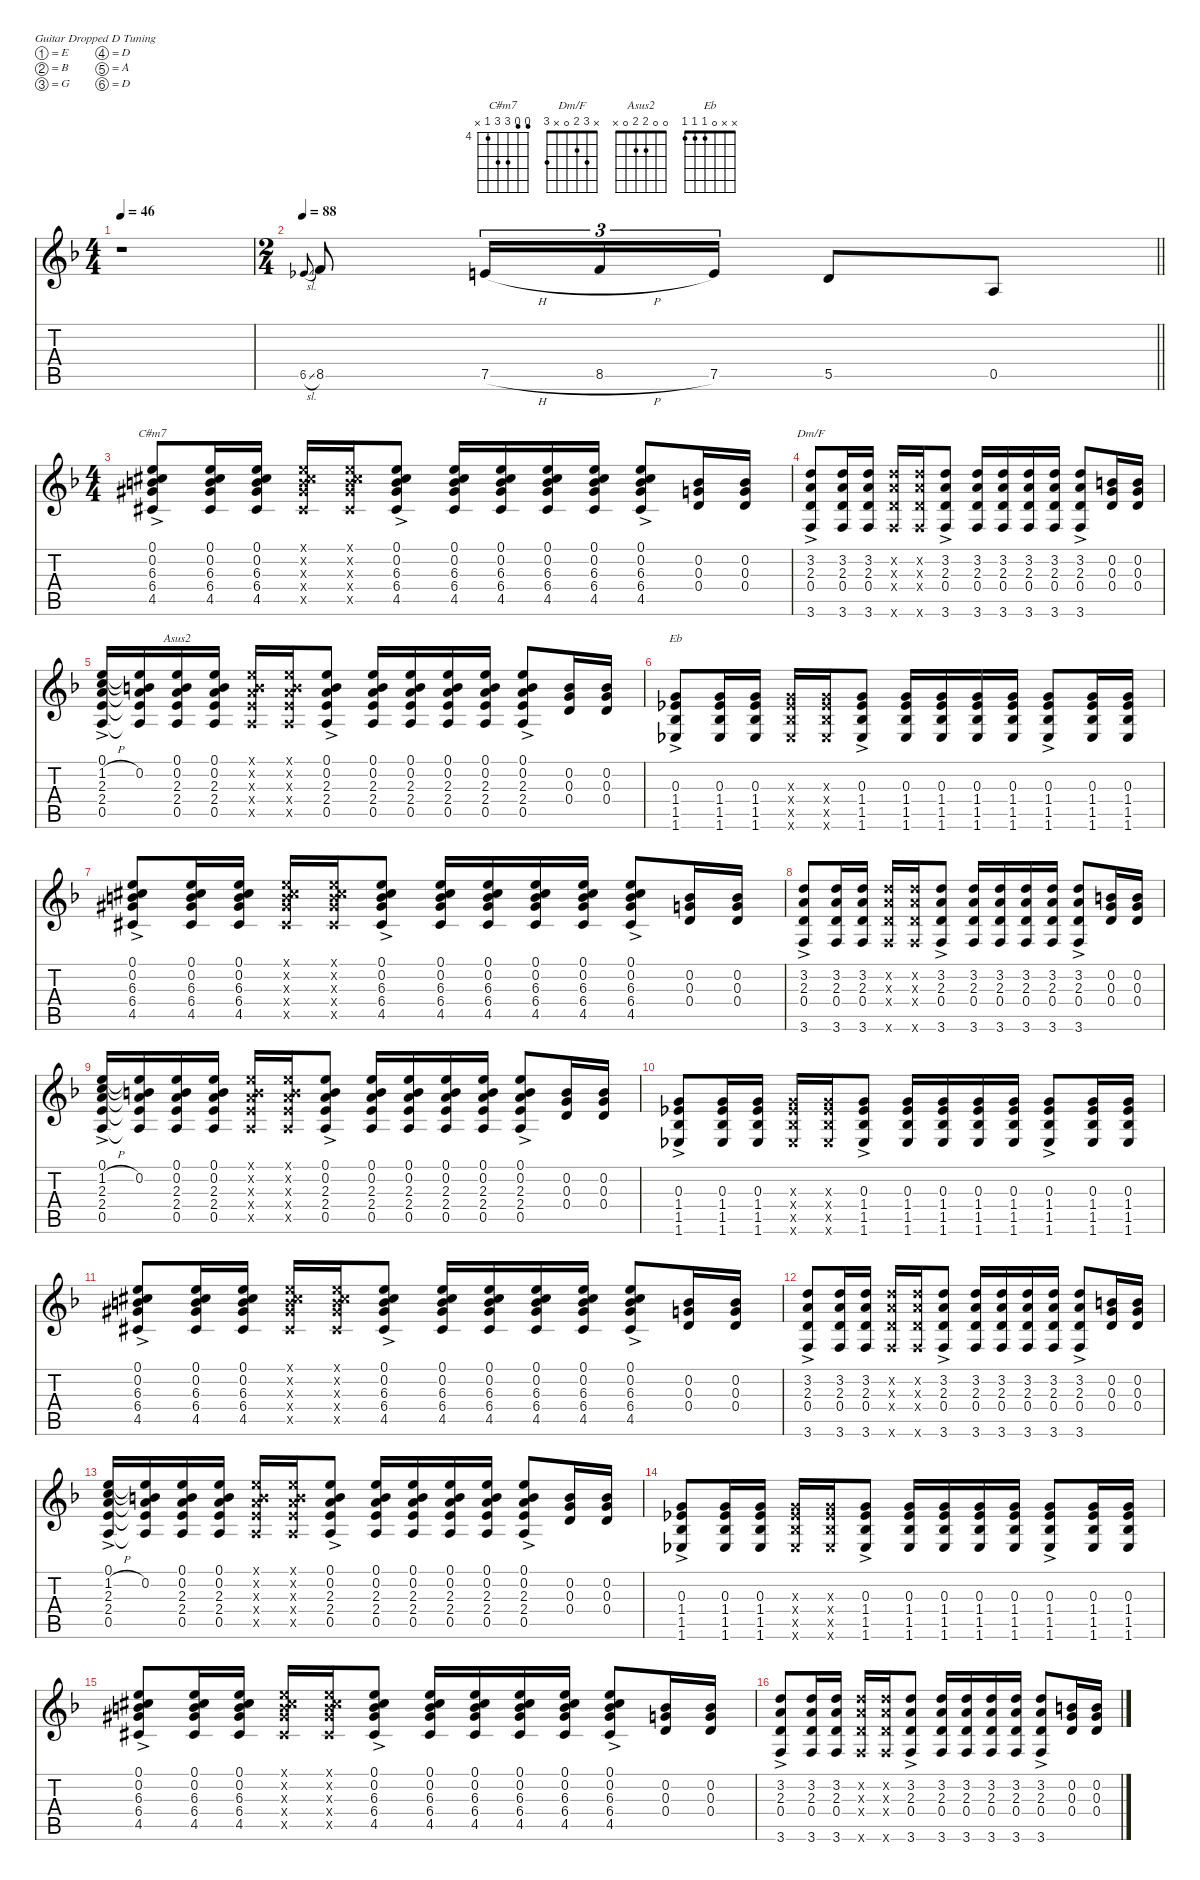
\defaultSystemsLayout 4
\hideDynamics
\bracketExtendMode nobrackets
\singleTrackTrackNamePolicy hidden
\multiTrackTrackNamePolicy hidden
\otherSystemsTrackNameOrientation horizontal
\track ("Guitar 1" "Guitar 1") {defaultSystemsLayout 4 instrument distortionguitar}
\staff {score tabs}
\tuning (E4 B3 G3 D3 A2 D2)
\chord ("C#m7" 3 3 6 6 4 x) {firstfret 4 showfingering false}
\chord ("Dm/F" x 3 2 0 x 3) {showfingering false}
\chord ("Asus2" 0 0 2 2 0 x) {showfingering false}
\chord ("Eb" x x 0 1 1 1) {showfingering false}
\ts (4 4)
\beaming (8 2 2 2 2)
\tempo 46
\clef g2
\ks dminor
r.1{dy mf instrument distortionguitar beam Down} |
\ts (2 4)
\beaming (8 2 2 2 2)
\tempo 88
\barLineRight lightlight
6.5{sl acc b}.8{gr onbeat beam Up} 8.5{acc forcenatural}.8{dy f beam Up} 7.5{h acc forcenatural}.16{tu (3 2) beam Up} 8.5{h acc forcenatural}.16{tu (3 2) beam Up} 7.5{acc forcenatural}.16{tu (3 2) beam Up} 5.5{acc forcenatural}.8{beam Up} 0.5{acc forcenatural}.8{beam Up} |
\ts (4 4)
\beaming (8 2 2 2 2)
\tempo (89 hide)
(0.1{ac acc forcenatural} 0.2{ac acc forcenatural} 6.3{ac acc #} 6.4{ac acc #} 4.5{ac acc #}).8{ch "C#m7" dy mp beam Up} (0.1{acc forcenatural} 0.2{acc forcenatural} 6.3{acc #} 6.4{acc #} 4.5{acc #}).16{dy mf beam Up} (0.1{acc forcenatural} 0.2{acc forcenatural} 6.3{acc #} 6.4{acc #} 4.5{acc #}).16{beam Up} (0.1{x acc forcenatural} 0.2{x acc forcenatural} 6.3{x acc #} 6.4{x acc #} 4.5{x acc #}).16{beam Up} (0.1{x acc forcenatural} 0.2{x acc forcenatural} 6.3{x acc #} 6.4{x acc #} 4.5{x acc #}).16{beam Up} (0.1{ac acc forcenatural} 0.2{ac acc forcenatural} 6.3{ac acc #} 6.4{ac acc #} 4.5{ac acc #}).8{beam Up} (0.1{acc forcenatural} 0.2{acc forcenatural} 6.3{acc #} 6.4{acc #} 4.5{acc #}).16{beam Up} (0.1{acc forcenatural} 0.2{acc forcenatural} 6.3{acc #} 6.4{acc #} 4.5{acc #}).16{beam Up} (0.1{acc forcenatural} 0.2{acc forcenatural} 6.3{acc #} 6.4{acc #} 4.5{acc #}).16{beam Up} (0.1{acc forcenatural} 0.2{acc forcenatural} 6.3{acc #} 6.4{acc #} 4.5{acc #}).16{beam Up} (0.1{ac acc forcenatural} 0.2{ac acc forcenatural} 6.3{ac acc #} 6.4{ac acc #} 4.5{ac acc #}).8{beam Up} (0.2{acc forcenatural} 0.3{acc forcenatural} 0.4{acc forcenatural}).16{beam Up} (0.2{acc forcenatural} 0.3{acc forcenatural} 0.4{acc forcenatural}).16{beam Up} |
\tempo (88 hide)
(3.2{ac acc forcenatural} 2.3{ac acc forcenatural} 0.4{ac acc forcenatural} 3.6{ac acc forcenatural}).8{ch "Dm/F" dy ff beam Up} (3.2{acc forcenatural} 2.3{acc forcenatural} 0.4{acc forcenatural} 3.6{acc forcenatural}).16{beam Up} (3.2{acc forcenatural} 2.3{acc forcenatural} 0.4{acc forcenatural} 3.6{acc forcenatural}).16{beam Up} (3.2{x acc forcenatural} 2.3{x acc forcenatural} 0.4{x acc forcenatural} 3.6{x acc forcenatural}).16{beam Up} (3.2{x acc forcenatural} 2.3{x acc forcenatural} 0.4{x acc forcenatural} 3.6{x acc forcenatural}).16{beam Up} (3.2{ac acc forcenatural} 2.3{ac acc forcenatural} 0.4{ac acc forcenatural} 3.6{ac acc forcenatural}).8{beam Up} (3.2{acc forcenatural} 2.3{acc forcenatural} 0.4{acc forcenatural} 3.6{acc forcenatural}).16{beam Up} (3.2{acc forcenatural} 2.3{acc forcenatural} 0.4{acc forcenatural} 3.6{acc forcenatural}).16{beam Up} (3.2{acc forcenatural} 2.3{acc forcenatural} 0.4{acc forcenatural} 3.6{acc forcenatural}).16{beam Up} (3.2{acc forcenatural} 2.3{acc forcenatural} 0.4{acc forcenatural} 3.6{acc forcenatural}).16{beam Up} (3.2{ac acc forcenatural} 2.3{ac acc forcenatural} 0.4{ac acc forcenatural} 3.6{ac acc forcenatural}).8{beam Up} (0.2{acc forcenatural} 0.3{acc forcenatural} 0.4{acc forcenatural}).16{beam Up} (0.2{acc forcenatural} 0.3{acc forcenatural} 0.4{acc forcenatural}).16{beam Up} |
\tempo (89 hide)
(0.1{ac acc forcenatural} 1.2{h ac acc forcenatural} 2.3{ac acc forcenatural} 2.4{ac acc forcenatural} 0.5{ac acc forcenatural}).16{beam Up} (0.1{t acc forcenatural} 0.2{acc forcenatural} 2.3{t acc forcenatural} 2.4{t acc forcenatural} 0.5{t acc forcenatural}).16{beam Up} (0.1{acc forcenatural} 0.2{acc forcenatural} 2.3{acc forcenatural} 2.4{acc forcenatural} 0.5{acc forcenatural}).16{ch "Asus2" beam Up} (0.1{acc forcenatural} 0.2{acc forcenatural} 2.3{acc forcenatural} 2.4{acc forcenatural} 0.5{acc forcenatural}).16{beam Up} (0.1{x acc forcenatural} 0.2{x acc forcenatural} 2.3{x acc forcenatural} 2.4{x acc forcenatural} 0.5{x acc forcenatural}).16{beam Up} (0.1{x acc forcenatural} 0.2{x acc forcenatural} 2.3{x acc forcenatural} 2.4{x acc forcenatural} 0.5{x acc forcenatural}).16{beam Up} (0.1{ac acc forcenatural} 0.2{ac acc forcenatural} 2.3{ac acc forcenatural} 2.4{ac acc forcenatural} 0.5{ac acc forcenatural}).8{beam Up} (0.1{acc forcenatural} 0.2{acc forcenatural} 2.3{acc forcenatural} 2.4{acc forcenatural} 0.5{acc forcenatural}).16{beam Up} (0.1{acc forcenatural} 0.2{acc forcenatural} 2.3{acc forcenatural} 2.4{acc forcenatural} 0.5{acc forcenatural}).16{beam Up} (0.1{acc forcenatural} 0.2{acc forcenatural} 2.3{acc forcenatural} 2.4{acc forcenatural} 0.5{acc forcenatural}).16{beam Up} (0.1{acc forcenatural} 0.2{acc forcenatural} 2.3{acc forcenatural} 2.4{acc forcenatural} 0.5{acc forcenatural}).16{beam Up} (0.1{ac acc forcenatural} 0.2{ac acc forcenatural} 2.3{ac acc forcenatural} 2.4{ac acc forcenatural} 0.5{ac acc forcenatural}).8{beam Up} (0.2{acc forcenatural} 0.3{acc forcenatural} 0.4{acc forcenatural}).16{beam Up} (0.2{acc forcenatural} 0.3{acc forcenatural} 0.4{acc forcenatural}).16{beam Up} |
\tempo (88 hide)
(0.3{ac acc forcenatural} 1.4{ac acc b} 1.5{ac acc b} 1.6{ac acc b}).8{ch "Eb" beam Up} (0.3{acc forcenatural} 1.4{acc b} 1.5{acc b} 1.6{acc b}).16{beam Up} (0.3{acc forcenatural} 1.4{acc b} 1.5{acc b} 1.6{acc b}).16{beam Up} (0.3{x acc forcenatural} 1.4{x acc b} 1.5{x acc b} 1.6{x acc b}).16{beam Up} (0.3{x acc forcenatural} 1.4{x acc b} 1.5{x acc b} 1.6{x acc b}).16{beam Up} (0.3{ac acc forcenatural} 1.4{ac acc b} 1.5{ac acc b} 1.6{ac acc b}).8{beam Up} (0.3{acc forcenatural} 1.4{acc b} 1.5{acc b} 1.6{acc b}).16{beam Up} (0.3{acc forcenatural} 1.4{acc b} 1.5{acc b} 1.6{acc b}).16{beam Up} (0.3{acc forcenatural} 1.4{acc b} 1.5{acc b} 1.6{acc b}).16{beam Up} (0.3{acc forcenatural} 1.4{acc b} 1.5{acc b} 1.6{acc b}).16{beam Up} (0.3{ac acc forcenatural} 1.4{ac acc b} 1.5{ac acc b} 1.6{ac acc b}).8{beam Up} (0.3{acc forcenatural} 1.4{acc b} 1.5{acc b} 1.6{acc b}).16{beam Up} (0.3{acc forcenatural} 1.4{acc b} 1.5{acc b} 1.6{acc b}).16{beam Up} |
\tempo (89 hide)
(0.1{ac acc forcenatural} 0.2{ac acc forcenatural} 6.3{ac acc #} 6.4{ac acc #} 4.5{ac acc #}).8{dy mp beam Up} (0.1{acc forcenatural} 0.2{acc forcenatural} 6.3{acc #} 6.4{acc #} 4.5{acc #}).16{dy mf beam Up} (0.1{acc forcenatural} 0.2{acc forcenatural} 6.3{acc #} 6.4{acc #} 4.5{acc #}).16{beam Up} (0.1{x acc forcenatural} 0.2{x acc forcenatural} 6.3{x acc #} 6.4{x acc #} 4.5{x acc #}).16{beam Up} (0.1{x acc forcenatural} 0.2{x acc forcenatural} 6.3{x acc #} 6.4{x acc #} 4.5{x acc #}).16{beam Up} (0.1{ac acc forcenatural} 0.2{ac acc forcenatural} 6.3{ac acc #} 6.4{ac acc #} 4.5{ac acc #}).8{beam Up} (0.1{acc forcenatural} 0.2{acc forcenatural} 6.3{acc #} 6.4{acc #} 4.5{acc #}).16{beam Up} (0.1{acc forcenatural} 0.2{acc forcenatural} 6.3{acc #} 6.4{acc #} 4.5{acc #}).16{beam Up} (0.1{acc forcenatural} 0.2{acc forcenatural} 6.3{acc #} 6.4{acc #} 4.5{acc #}).16{beam Up} (0.1{acc forcenatural} 0.2{acc forcenatural} 6.3{acc #} 6.4{acc #} 4.5{acc #}).16{beam Up} (0.1{ac acc forcenatural} 0.2{ac acc forcenatural} 6.3{ac acc #} 6.4{ac acc #} 4.5{ac acc #}).8{beam Up} (0.2{acc forcenatural} 0.3{acc forcenatural} 0.4{acc forcenatural}).16{beam Up} (0.2{acc forcenatural} 0.3{acc forcenatural} 0.4{acc forcenatural}).16{beam Up} |
\tempo (88 hide)
\tempo (89 0.992064 hide)
(3.2{ac acc forcenatural} 2.3{ac acc forcenatural} 0.4{ac acc forcenatural} 3.6{ac acc forcenatural}).8{dy ff beam Up} (3.2{acc forcenatural} 2.3{acc forcenatural} 0.4{acc forcenatural} 3.6{acc forcenatural}).16{beam Up} (3.2{acc forcenatural} 2.3{acc forcenatural} 0.4{acc forcenatural} 3.6{acc forcenatural}).16{beam Up} (3.2{x acc forcenatural} 2.3{x acc forcenatural} 0.4{x acc forcenatural} 3.6{x acc forcenatural}).16{beam Up} (3.2{x acc forcenatural} 2.3{x acc forcenatural} 0.4{x acc forcenatural} 3.6{x acc forcenatural}).16{beam Up} (3.2{ac acc forcenatural} 2.3{ac acc forcenatural} 0.4{ac acc forcenatural} 3.6{ac acc forcenatural}).8{beam Up} (3.2{acc forcenatural} 2.3{acc forcenatural} 0.4{acc forcenatural} 3.6{acc forcenatural}).16{beam Up} (3.2{acc forcenatural} 2.3{acc forcenatural} 0.4{acc forcenatural} 3.6{acc forcenatural}).16{beam Up} (3.2{acc forcenatural} 2.3{acc forcenatural} 0.4{acc forcenatural} 3.6{acc forcenatural}).16{beam Up} (3.2{acc forcenatural} 2.3{acc forcenatural} 0.4{acc forcenatural} 3.6{acc forcenatural}).16{beam Up} (3.2{ac acc forcenatural} 2.3{ac acc forcenatural} 0.4{ac acc forcenatural} 3.6{ac acc forcenatural}).8{beam Up} (0.2{acc forcenatural} 0.3{acc forcenatural} 0.4{acc forcenatural}).16{beam Up} (0.2{acc forcenatural} 0.3{acc forcenatural} 0.4{acc forcenatural}).16{beam Up} |
(0.1{ac acc forcenatural} 1.2{h ac acc forcenatural} 2.3{ac acc forcenatural} 2.4{ac acc forcenatural} 0.5{ac acc forcenatural}).16{beam Up} (0.1{t acc forcenatural} 0.2{acc forcenatural} 2.3{t acc forcenatural} 2.4{t acc forcenatural} 0.5{t acc forcenatural}).16{beam Up} (0.1{acc forcenatural} 0.2{acc forcenatural} 2.3{acc forcenatural} 2.4{acc forcenatural} 0.5{acc forcenatural}).16{beam Up} (0.1{acc forcenatural} 0.2{acc forcenatural} 2.3{acc forcenatural} 2.4{acc forcenatural} 0.5{acc forcenatural}).16{beam Up} (0.1{x acc forcenatural} 0.2{x acc forcenatural} 2.3{x acc forcenatural} 2.4{x acc forcenatural} 0.5{x acc forcenatural}).16{beam Up} (0.1{x acc forcenatural} 0.2{x acc forcenatural} 2.3{x acc forcenatural} 2.4{x acc forcenatural} 0.5{x acc forcenatural}).16{beam Up} (0.1{ac acc forcenatural} 0.2{ac acc forcenatural} 2.3{ac acc forcenatural} 2.4{ac acc forcenatural} 0.5{ac acc forcenatural}).8{beam Up} (0.1{acc forcenatural} 0.2{acc forcenatural} 2.3{acc forcenatural} 2.4{acc forcenatural} 0.5{acc forcenatural}).16{beam Up} (0.1{acc forcenatural} 0.2{acc forcenatural} 2.3{acc forcenatural} 2.4{acc forcenatural} 0.5{acc forcenatural}).16{beam Up} (0.1{acc forcenatural} 0.2{acc forcenatural} 2.3{acc forcenatural} 2.4{acc forcenatural} 0.5{acc forcenatural}).16{beam Up} (0.1{acc forcenatural} 0.2{acc forcenatural} 2.3{acc forcenatural} 2.4{acc forcenatural} 0.5{acc forcenatural}).16{beam Up} (0.1{ac acc forcenatural} 0.2{ac acc forcenatural} 2.3{ac acc forcenatural} 2.4{ac acc forcenatural} 0.5{ac acc forcenatural}).8{beam Up} (0.2{acc forcenatural} 0.3{acc forcenatural} 0.4{acc forcenatural}).16{beam Up} (0.2{acc forcenatural} 0.3{acc forcenatural} 0.4{acc forcenatural}).16{beam Up} |
\tempo (88 hide)
\tempo (89 0.984127 hide)
(0.3{ac acc forcenatural} 1.4{ac acc b} 1.5{ac acc b} 1.6{ac acc b}).8{beam Up} (0.3{acc forcenatural} 1.4{acc b} 1.5{acc b} 1.6{acc b}).16{beam Up} (0.3{acc forcenatural} 1.4{acc b} 1.5{acc b} 1.6{acc b}).16{beam Up} (0.3{x acc forcenatural} 1.4{x acc b} 1.5{x acc b} 1.6{x acc b}).16{beam Up} (0.3{x acc forcenatural} 1.4{x acc b} 1.5{x acc b} 1.6{x acc b}).16{beam Up} (0.3{ac acc forcenatural} 1.4{ac acc b} 1.5{ac acc b} 1.6{ac acc b}).8{beam Up} (0.3{acc forcenatural} 1.4{acc b} 1.5{acc b} 1.6{acc b}).16{beam Up} (0.3{acc forcenatural} 1.4{acc b} 1.5{acc b} 1.6{acc b}).16{beam Up} (0.3{acc forcenatural} 1.4{acc b} 1.5{acc b} 1.6{acc b}).16{beam Up} (0.3{acc forcenatural} 1.4{acc b} 1.5{acc b} 1.6{acc b}).16{beam Up} (0.3{ac acc forcenatural} 1.4{ac acc b} 1.5{ac acc b} 1.6{ac acc b}).8{beam Up} (0.3{acc forcenatural} 1.4{acc b} 1.5{acc b} 1.6{acc b}).16{beam Up} (0.3{acc forcenatural} 1.4{acc b} 1.5{acc b} 1.6{acc b}).16{beam Up} |
(0.1{ac acc forcenatural} 0.2{ac acc forcenatural} 6.3{ac acc #} 6.4{ac acc #} 4.5{ac acc #}).8{dy mp beam Up} (0.1{acc forcenatural} 0.2{acc forcenatural} 6.3{acc #} 6.4{acc #} 4.5{acc #}).16{dy mf beam Up} (0.1{acc forcenatural} 0.2{acc forcenatural} 6.3{acc #} 6.4{acc #} 4.5{acc #}).16{beam Up} (0.1{x acc forcenatural} 0.2{x acc forcenatural} 6.3{x acc #} 6.4{x acc #} 4.5{x acc #}).16{beam Up} (0.1{x acc forcenatural} 0.2{x acc forcenatural} 6.3{x acc #} 6.4{x acc #} 4.5{x acc #}).16{beam Up} (0.1{ac acc forcenatural} 0.2{ac acc forcenatural} 6.3{ac acc #} 6.4{ac acc #} 4.5{ac acc #}).8{beam Up} (0.1{acc forcenatural} 0.2{acc forcenatural} 6.3{acc #} 6.4{acc #} 4.5{acc #}).16{beam Up} (0.1{acc forcenatural} 0.2{acc forcenatural} 6.3{acc #} 6.4{acc #} 4.5{acc #}).16{beam Up} (0.1{acc forcenatural} 0.2{acc forcenatural} 6.3{acc #} 6.4{acc #} 4.5{acc #}).16{beam Up} (0.1{acc forcenatural} 0.2{acc forcenatural} 6.3{acc #} 6.4{acc #} 4.5{acc #}).16{beam Up} (0.1{ac acc forcenatural} 0.2{ac acc forcenatural} 6.3{ac acc #} 6.4{ac acc #} 4.5{ac acc #}).8{beam Up} (0.2{acc forcenatural} 0.3{acc forcenatural} 0.4{acc forcenatural}).16{beam Up} (0.2{acc forcenatural} 0.3{acc forcenatural} 0.4{acc forcenatural}).16{beam Up} |
\tempo (88 hide)
(3.2{ac acc forcenatural} 2.3{ac acc forcenatural} 0.4{ac acc forcenatural} 3.6{ac acc forcenatural}).8{dy ff beam Up} (3.2{acc forcenatural} 2.3{acc forcenatural} 0.4{acc forcenatural} 3.6{acc forcenatural}).16{beam Up} (3.2{acc forcenatural} 2.3{acc forcenatural} 0.4{acc forcenatural} 3.6{acc forcenatural}).16{beam Up} (3.2{x acc forcenatural} 2.3{x acc forcenatural} 0.4{x acc forcenatural} 3.6{x acc forcenatural}).16{beam Up} (3.2{x acc forcenatural} 2.3{x acc forcenatural} 0.4{x acc forcenatural} 3.6{x acc forcenatural}).16{beam Up} (3.2{ac acc forcenatural} 2.3{ac acc forcenatural} 0.4{ac acc forcenatural} 3.6{ac acc forcenatural}).8{beam Up} (3.2{acc forcenatural} 2.3{acc forcenatural} 0.4{acc forcenatural} 3.6{acc forcenatural}).16{beam Up} (3.2{acc forcenatural} 2.3{acc forcenatural} 0.4{acc forcenatural} 3.6{acc forcenatural}).16{beam Up} (3.2{acc forcenatural} 2.3{acc forcenatural} 0.4{acc forcenatural} 3.6{acc forcenatural}).16{beam Up} (3.2{acc forcenatural} 2.3{acc forcenatural} 0.4{acc forcenatural} 3.6{acc forcenatural}).16{beam Up} (3.2{ac acc forcenatural} 2.3{ac acc forcenatural} 0.4{ac acc forcenatural} 3.6{ac acc forcenatural}).8{beam Up} (0.2{acc forcenatural} 0.3{acc forcenatural} 0.4{acc forcenatural}).16{beam Up} (0.2{acc forcenatural} 0.3{acc forcenatural} 0.4{acc forcenatural}).16{beam Up} |
\tempo (89 hide)
(0.1{ac acc forcenatural} 1.2{h ac acc forcenatural} 2.3{ac acc forcenatural} 2.4{ac acc forcenatural} 0.5{ac acc forcenatural}).16{beam Up} (0.1{t acc forcenatural} 0.2{acc forcenatural} 2.3{t acc forcenatural} 2.4{t acc forcenatural} 0.5{t acc forcenatural}).16{beam Up} (0.1{acc forcenatural} 0.2{acc forcenatural} 2.3{acc forcenatural} 2.4{acc forcenatural} 0.5{acc forcenatural}).16{beam Up} (0.1{acc forcenatural} 0.2{acc forcenatural} 2.3{acc forcenatural} 2.4{acc forcenatural} 0.5{acc forcenatural}).16{beam Up} (0.1{x acc forcenatural} 0.2{x acc forcenatural} 2.3{x acc forcenatural} 2.4{x acc forcenatural} 0.5{x acc forcenatural}).16{beam Up} (0.1{x acc forcenatural} 0.2{x acc forcenatural} 2.3{x acc forcenatural} 2.4{x acc forcenatural} 0.5{x acc forcenatural}).16{beam Up} (0.1{ac acc forcenatural} 0.2{ac acc forcenatural} 2.3{ac acc forcenatural} 2.4{ac acc forcenatural} 0.5{ac acc forcenatural}).8{beam Up} (0.1{acc forcenatural} 0.2{acc forcenatural} 2.3{acc forcenatural} 2.4{acc forcenatural} 0.5{acc forcenatural}).16{beam Up} (0.1{acc forcenatural} 0.2{acc forcenatural} 2.3{acc forcenatural} 2.4{acc forcenatural} 0.5{acc forcenatural}).16{beam Up} (0.1{acc forcenatural} 0.2{acc forcenatural} 2.3{acc forcenatural} 2.4{acc forcenatural} 0.5{acc forcenatural}).16{beam Up} (0.1{acc forcenatural} 0.2{acc forcenatural} 2.3{acc forcenatural} 2.4{acc forcenatural} 0.5{acc forcenatural}).16{beam Up} (0.1{ac acc forcenatural} 0.2{ac acc forcenatural} 2.3{ac acc forcenatural} 2.4{ac acc forcenatural} 0.5{ac acc forcenatural}).8{beam Up} (0.2{acc forcenatural} 0.3{acc forcenatural} 0.4{acc forcenatural}).16{beam Up} (0.2{acc forcenatural} 0.3{acc forcenatural} 0.4{acc forcenatural}).16{beam Up} |
\tempo (88 hide)
(0.3{ac acc forcenatural} 1.4{ac acc b} 1.5{ac acc b} 1.6{ac acc b}).8{beam Up} (0.3{acc forcenatural} 1.4{acc b} 1.5{acc b} 1.6{acc b}).16{beam Up} (0.3{acc forcenatural} 1.4{acc b} 1.5{acc b} 1.6{acc b}).16{beam Up} (0.3{x acc forcenatural} 1.4{x acc b} 1.5{x acc b} 1.6{x acc b}).16{beam Up} (0.3{x acc forcenatural} 1.4{x acc b} 1.5{x acc b} 1.6{x acc b}).16{beam Up} (0.3{ac acc forcenatural} 1.4{ac acc b} 1.5{ac acc b} 1.6{ac acc b}).8{beam Up} (0.3{acc forcenatural} 1.4{acc b} 1.5{acc b} 1.6{acc b}).16{beam Up} (0.3{acc forcenatural} 1.4{acc b} 1.5{acc b} 1.6{acc b}).16{beam Up} (0.3{acc forcenatural} 1.4{acc b} 1.5{acc b} 1.6{acc b}).16{beam Up} (0.3{acc forcenatural} 1.4{acc b} 1.5{acc b} 1.6{acc b}).16{beam Up} (0.3{ac acc forcenatural} 1.4{ac acc b} 1.5{ac acc b} 1.6{ac acc b}).8{beam Up} (0.3{acc forcenatural} 1.4{acc b} 1.5{acc b} 1.6{acc b}).16{beam Up} (0.3{acc forcenatural} 1.4{acc b} 1.5{acc b} 1.6{acc b}).16{beam Up} |
\tempo (89 hide)
(0.1{ac acc forcenatural} 0.2{ac acc forcenatural} 6.3{ac acc #} 6.4{ac acc #} 4.5{ac acc #}).8{dy mp beam Up} (0.1{acc forcenatural} 0.2{acc forcenatural} 6.3{acc #} 6.4{acc #} 4.5{acc #}).16{dy mf beam Up} (0.1{acc forcenatural} 0.2{acc forcenatural} 6.3{acc #} 6.4{acc #} 4.5{acc #}).16{beam Up} (0.1{x acc forcenatural} 0.2{x acc forcenatural} 6.3{x acc #} 6.4{x acc #} 4.5{x acc #}).16{beam Up} (0.1{x acc forcenatural} 0.2{x acc forcenatural} 6.3{x acc #} 6.4{x acc #} 4.5{x acc #}).16{beam Up} (0.1{ac acc forcenatural} 0.2{ac acc forcenatural} 6.3{ac acc #} 6.4{ac acc #} 4.5{ac acc #}).8{beam Up} (0.1{acc forcenatural} 0.2{acc forcenatural} 6.3{acc #} 6.4{acc #} 4.5{acc #}).16{beam Up} (0.1{acc forcenatural} 0.2{acc forcenatural} 6.3{acc #} 6.4{acc #} 4.5{acc #}).16{beam Up} (0.1{acc forcenatural} 0.2{acc forcenatural} 6.3{acc #} 6.4{acc #} 4.5{acc #}).16{beam Up} (0.1{acc forcenatural} 0.2{acc forcenatural} 6.3{acc #} 6.4{acc #} 4.5{acc #}).16{beam Up} (0.1{ac acc forcenatural} 0.2{ac acc forcenatural} 6.3{ac acc #} 6.4{ac acc #} 4.5{ac acc #}).8{beam Up} (0.2{acc forcenatural} 0.3{acc forcenatural} 0.4{acc forcenatural}).16{beam Up} (0.2{acc forcenatural} 0.3{acc forcenatural} 0.4{acc forcenatural}).16{beam Up} |
\tempo (88 hide)
(3.2{ac acc forcenatural} 2.3{ac acc forcenatural} 0.4{ac acc forcenatural} 3.6{ac acc forcenatural}).8{dy ff beam Up} (3.2{acc forcenatural} 2.3{acc forcenatural} 0.4{acc forcenatural} 3.6{acc forcenatural}).16{beam Up} (3.2{acc forcenatural} 2.3{acc forcenatural} 0.4{acc forcenatural} 3.6{acc forcenatural}).16{beam Up} (3.2{x acc forcenatural} 2.3{x acc forcenatural} 0.4{x acc forcenatural} 3.6{x acc forcenatural}).16{beam Up} (3.2{x acc forcenatural} 2.3{x acc forcenatural} 0.4{x acc forcenatural} 3.6{x acc forcenatural}).16{beam Up} (3.2{ac acc forcenatural} 2.3{ac acc forcenatural} 0.4{ac acc forcenatural} 3.6{ac acc forcenatural}).8{beam Up} (3.2{acc forcenatural} 2.3{acc forcenatural} 0.4{acc forcenatural} 3.6{acc forcenatural}).16{beam Up} (3.2{acc forcenatural} 2.3{acc forcenatural} 0.4{acc forcenatural} 3.6{acc forcenatural}).16{beam Up} (3.2{acc forcenatural} 2.3{acc forcenatural} 0.4{acc forcenatural} 3.6{acc forcenatural}).16{beam Up} (3.2{acc forcenatural} 2.3{acc forcenatural} 0.4{acc forcenatural} 3.6{acc forcenatural}).16{beam Up} (3.2{ac acc forcenatural} 2.3{ac acc forcenatural} 0.4{ac acc forcenatural} 3.6{ac acc forcenatural}).8{beam Up} (0.2{acc forcenatural} 0.3{acc forcenatural} 0.4{acc forcenatural}).16{beam Up} (0.2{acc forcenatural} 0.3{acc forcenatural} 0.4{acc forcenatural}).16{beam Up}
